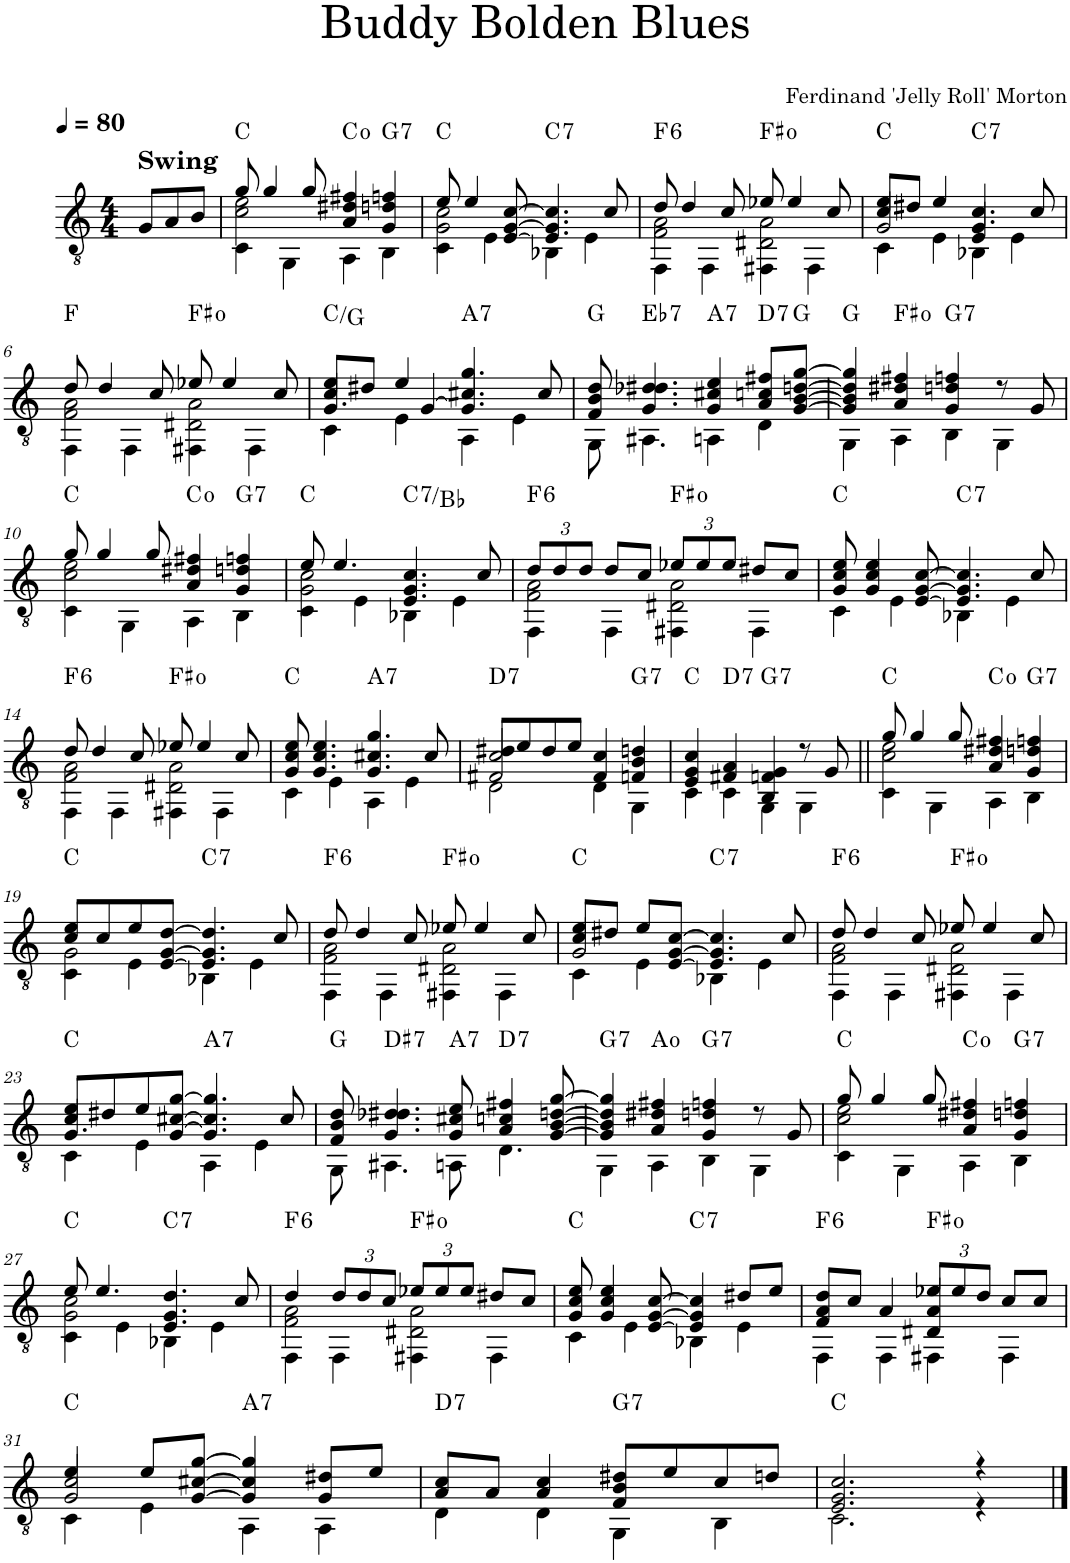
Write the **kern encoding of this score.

**kern	**harte
*part1	*part1
*staff1	*
*I"Classical Guitar	*
*clefGv2	*
*k[]	*
*C:	*
*M4/4	*
*MM80	*
=1	=1
!LO:TX:a:B:t=Swing	!
8G/L	.
8A/	.
8B/J	.
=2	=2
*^	*
*	*^	*
8g/	4C\	2c\ 2e\	C:maj
4g/	.	.	.
.	4GG\	.	.
8g/	.	.	.
4A/ 4d#X/ 4f#X/	4AA\	2ryy	C:dim
!	!	!	!LO:H:kt=7
4G/ 4dn/ 4fn/	4BB\	.	G:7
=3	=3	=3	=3
8e/	4C\	2G\ 2c\	C:maj
4e/	.	.	.
.	4E\	.	.
[8E/ [8G/ [8c/	.	.	.
!	!	!	!LO:H:kt=7
4.E/] 4.G/] 4.c/]	4BB-X\	2ryy	C:7
.	4E\	.	.
8c/	.	.	.
=4	=4	=4	=4
!	!	!	!LO:H:kt=6
8d/	4FF\	2F\ 2A\	F:maj6
4d/	.	.	.
.	4FF\	.	.
8c/	.	.	.
8e-X/	4FF#X\	2D#X\ 2A\	F#:dim
4e-/	.	.	.
.	4FF#\	.	.
8c/	.	.	.
=5	=5	=5	=5
8c/ 8e/L	4C\	2G/	C:maj
8d#X/J	.	.	.
4e/	4E\	.	.
!	!	!	!LO:H:kt=7
4.G/ 4.c/	4BB-X\	4E/	C:7
.	4E\	4ryy	.
8c/	.	.	.
!!LO:LB:g=z	!!	!!
=6	=6	=6	=6
8d/	4FF\	2F\ 2A\	F:maj
4d/	.	.	.
.	4FF\	.	.
8c/	.	.	.
8e-X/	4FF#X\	2D#X\ 2A\	F#:dim
4e-/	.	.	.
.	4FF#\	.	.
8c/	.	.	.
=7	=7	=7	=7
8c/ 8e/L	4C\	4.G/	C:maj/5
8d#X/J	.	.	.
4e/	4E\	.	.
.	.	[8G/	.
!	!	!	!LO:H:kt=7
4.c#X/ 4.g/	4AA\	4.G/]	A:7
.	4E\	.	.
8c#/	.	8ryy	.
*	*v	*v	*
=8	=8	=8
8F/ 8B/ 8d/	8GG\	G:maj
!	!	!LO:H:kt=7
4.G/ 4.d-X/ 4.d#X/	4.AA#X\	Eb:7
!	!	!LO:H:kt=7
4G/ 4c#X/ 4e/	4AAn\	A:7
!	!	!LO:H:kt=7
8A/ 8cn/ 8f#X/L	4D\	D:7
[8G/ [8B/ [8dn/ [8g/J	.	G:maj
=9	=9	=9
4G/] 4B/] 4d/] 4g/]	4GG\	G:maj
4A/ 4d#X/ 4f#X/	4AA\	F#:dim
!	!	!LO:H:kt=7
4G/ 4dn/ 4fn/	4BB\	G:7
8r	4GG\	.
8G/	.	.
!!LO:LB:g=z	!!
=10	=10	=10
*	*^	*
8g/	4C\	2c\ 2e\	C:maj
4g/	.	.	.
.	4GG\	.	.
8g/	.	.	.
4A/ 4d#X/ 4f#X/	4AA\	2ryy	C:dim
!	!	!	!LO:H:kt=7
4G/ 4dn/ 4fn/	4BB\	.	G:7
=11	=11	=11	=11
8e/	4C\	2G\ 2c\	C:maj
4.e/	.	.	.
.	4E\	.	.
!	!	!	!LO:H:kt=7
4.E/ 4.G/ 4.c/	4BB-X\	2ryy	C:7/b7
.	4E\	.	.
8c/	.	.	.
=12	=12	=12	=12
*Xbrackettup	*	*	*
!	!	!	!LO:H:kt=6
12d/L	4FF\	2F\ 2A\	F:maj6
12d/	.	.	.
12d/J	.	.	.
8d/L	4FF\	.	.
8c/J	.	.	.
12e-X/L	4FF#X\	2D#X\ 2A\	F#:dim
12e-/	.	.	.
12e-/J	.	.	.
8d#X/L	4FF#\	.	.
8c/J	.	.	.
*	*v	*v	*
=13	=13	=13
8G/ 8c/ 8e/	4C\	C:maj
4G/ 4c/ 4e/	.	.
.	4E\	.
[8E/ [8G/ [8c/	.	.
!	!	!LO:H:kt=7
4.E/] 4.G/] 4.c/]	4BB-X\	C:7
.	4E\	.
8c/	.	.
!!LO:LB:g=z	!!
=14	=14	=14
*	*^	*
!	!	!	!LO:H:kt=6
8d/	4FF\	2F\ 2A\	F:maj6
4d/	.	.	.
.	4FF\	.	.
8c/	.	.	.
8e-X/	4FF#X\	2D#X\ 2A\	F#:dim
4e-/	.	.	.
.	4FF#\	.	.
8c/	.	.	.
*	*v	*v	*
=15	=15	=15
8G/ 8c/ 8e/	4C\	C:maj
4.G/ 4.c/ 4.e/	.	.
.	4E\	.
!	!	!LO:H:kt=7
4.G/ 4.c#X/ 4.g/	4AA\	A:7
.	4E\	.
8c#/	.	.
=16	=16	=16
*	*^	*
!	!	!	!LO:H:kt=7
8d#X/L	2D\	2F#X/ 2c/	D:7
8e/	.	.	.
8d#/	.	.	.
8e/J	.	.	.
4F#/ 4c/	4D\	2ryy	.
!	!	!	!LO:H:kt=7
4Fn/ 4B/ 4dn/	4GG\	.	G:7
*	*v	*v	*
=17	=17	=17
4E/ 4G/ 4c/	4C\	C:maj
!	!	!LO:H:kt=7
4F#X/ 4A/	4C\	D:7
!	!	!LO:H:kt=7
4BB/ 4Fn/ 4G/	4GG\	G:7
8r	4GG\	.
8G/	.	.
=18||	=18||	=18||
*	*^	*
8g/	4C\	2c\ 2e\	C:maj
4g/	.	.	.
.	4GG\	.	.
8g/	.	.	.
4A/ 4d#X/ 4f#X/	4AA\	2ryy	C:dim
!	!	!	!LO:H:kt=7
4G/ 4dn/ 4fn/	4BB\	.	G:7
!!LO:LB:g=z	!!	!!
=19	=19	=19	=19
8c/ 8e/L	4C\	2G\	C:maj
8c/	.	.	.
8e/	4E\	.	.
[8E/ [8G/ [8d/J	.	.	.
!	!	!	!LO:H:kt=7
4.E/] 4.G/] 4.d/]	4BB-X\	2ryy	C:7
.	4E\	.	.
8c/	.	.	.
=20	=20	=20	=20
!	!	!	!LO:H:kt=6
8d/	4FF\	2F\ 2A\	F:maj6
4d/	.	.	.
.	4FF\	.	.
8c/	.	.	.
8e-X/	4FF#X\	2D#X\ 2A\	F#:dim
4e-/	.	.	.
.	4FF#\	.	.
8c/	.	.	.
=21	=21	=21	=21
8c/ 8e/L	4C\	2G/	C:maj
8d#X/J	.	.	.
8e/L	4E\	.	.
[8E/ [8G/ [8c/J	.	.	.
!	!	!	!LO:H:kt=7
4.E/] 4.G/] 4.c/]	4BB-X\	2ryy	C:7
.	4E\	.	.
8c/	.	.	.
=22	=22	=22	=22
!	!	!	!LO:H:kt=6
8d/	4FF\	2F\ 2A\	F:maj6
4d/	.	.	.
.	4FF\	.	.
8c/	.	.	.
8e-X/	4FF#X\	2D#X\ 2A\	F#:dim
4e-/	.	.	.
.	4FF#\	.	.
8c/	.	.	.
!!LO:LB:g=z	!!	!!
=23	=23	=23	=23
8c/ 8e/L	4C\	4.G/	C:maj
8d#X/	.	.	.
8e/	4E\	.	.
[8c#X/ [8g/J	.	[8G/	.
!	!	!	!LO:H:kt=7
4.c#/] 4.g/]	4AA\	4.G/]	A:7
.	4E\	.	.
8c#/	.	8ryy	.
*	*v	*v	*
=24	=24	=24
8F/ 8B/ 8d/	8GG\	G:maj
!	!	!LO:H:kt=7
4.G/ 4.d-X/ 4.d#X/	4.AA#X\	D#:7
!	!	!LO:H:kt=7
8G/ 8c#X/ 8e/	8AAn\	A:7
!	!	!LO:H:kt=7
4A/ 4cn/ 4f#X/	4.D\	D:7
[8G/ [8B/ [8dn/ [8g/	.	.
=25	=25	=25
!	!	!LO:H:kt=7
4G/] 4B/] 4d/] 4g/]	4GG\	G:7
4A/ 4d#X/ 4f#X/	4AA\	A:dim
!	!	!LO:H:kt=7
4G/ 4dn/ 4fn/	4BB\	G:7
8r	4GG\	.
8G/	.	.
=26	=26	=26
*	*^	*
8g/	4C\	2c\ 2e\	C:maj
4g/	.	.	.
.	4GG\	.	.
8g/	.	.	.
4A/ 4d#X/ 4f#X/	4AA\	2ryy	C:dim
!	!	!	!LO:H:kt=7
4G/ 4dn/ 4fn/	4BB\	.	G:7
!!LO:LB:g=z	!!	!!
=27	=27	=27	=27
8e/	4C\	2G\ 2c\	C:maj
4.e/	.	.	.
.	4E\	.	.
!	!	!	!LO:H:kt=7
4.E/ 4.G/ 4.d/	4BB-X\	2ryy	C:7
.	4E\	.	.
8c/	.	.	.
=28	=28	=28	=28
!	!	!	!LO:H:kt=6
4d/	4FF\	2F\ 2A\	F:maj6
12d/L	4FF\	.	.
12d/	.	.	.
12c/J	.	.	.
12e-X/L	4FF#X\	2D#X\ 2A\	F#:dim
12e-/	.	.	.
12e-/J	.	.	.
8d#X/L	4FF#\	.	.
8c/J	.	.	.
*	*v	*v	*
=29	=29	=29
8G/ 8c/ 8e/	4C\	C:maj
4G/ 4c/ 4e/	.	.
.	4E\	.
[8E/ [8G/ [8c/	.	.
!	!	!LO:H:kt=7
4E/] 4G/] 4c/]	4BB-X\	C:7
8d#X/L	4E\	.
8e/J	.	.
=30	=30	=30
*	*^	*
!	!	!	!LO:H:kt=6
8F/ 8A/ 8d/L	4FF\	2ryy	F:maj6
8c/J	.	.	.
4A/	4FF\	.	.
12e-X/L	4FF#X\	4D#X/ 4A/	F#:dim
12e-/	.	.	.
12d/J	.	.	.
8c/L	4FF#\	4ryy	.
8c/J	.	.	.
!!LO:LB:g=z	!!	!!
=31	=31	=31	=31
4e/	4C\	2G/ 2c/	C:maj
8e/L	4E\	.	.
[8G/ [8c#X/ [8g/J	.	.	.
!	!	!	!LO:H:kt=7
4G/] 4c#/] 4g/]	4AA\	2ryy	A:7
8G/ 8d#X/L	4AA\	.	.
8e/J	.	.	.
*	*v	*v	*
=32	=32	=32
!	!	!LO:H:kt=7
8A/ 8c/L	4D\	D:7
8A/J	.	.
4A/ 4c/	4D\	.
!	!	!LO:H:kt=7
8F/ 8B/ 8d#X/L	4GG\	G:7
8e/	.	.
8c/	4BB\	.
8dn/J	.	.
=33	=33	=33
2.E/ 2.G/ 2.c/	2.C\	C:maj
4r	4r	.
*v	*v	*
==	==
*-	*-
